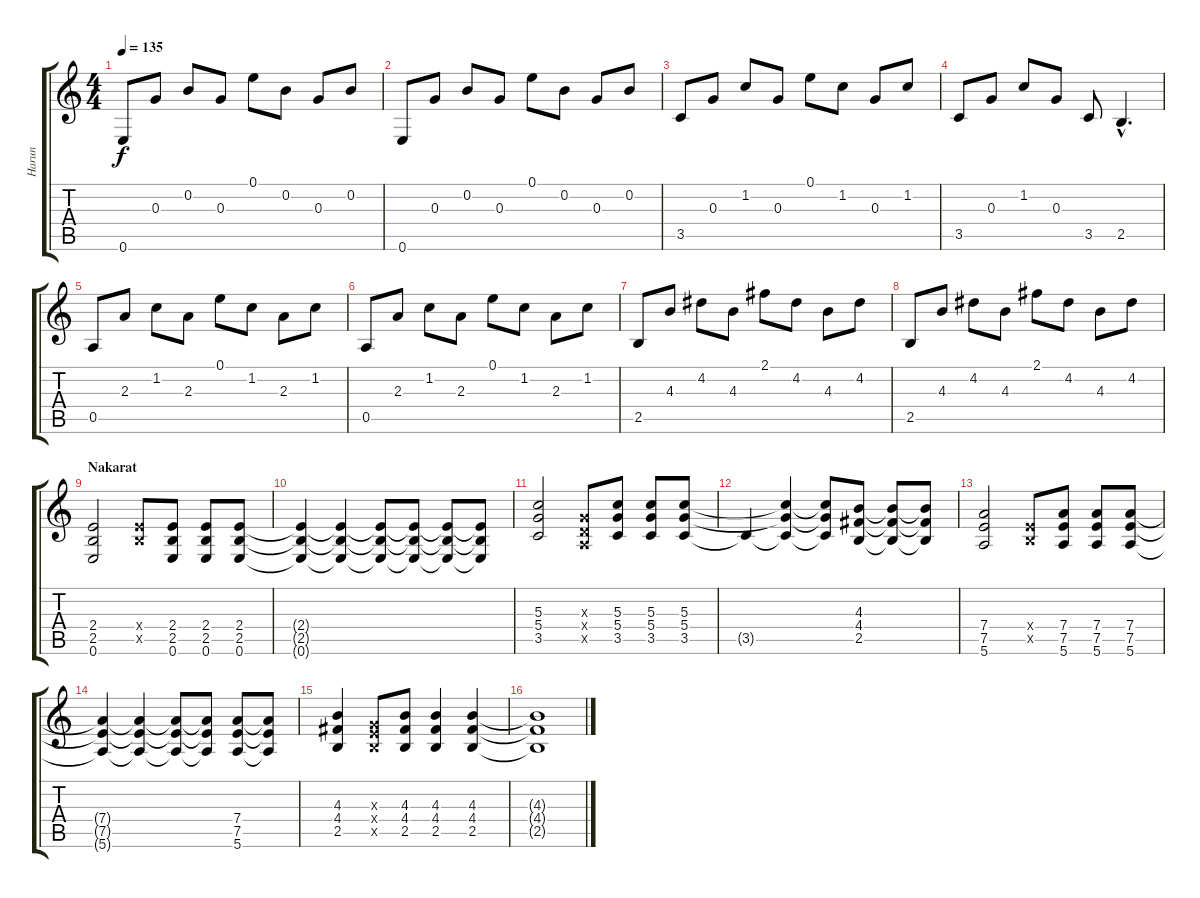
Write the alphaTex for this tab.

\track ("Harun" "Harun") {instrument electricguitarclean}
\staff {score tabs}
\tuning (E4 B3 G3 D3 A2 E2) {hide}
\ts (4 4)
\tempo 135
\clef g2
\ks c
0.6.8{dy f} 0.3.8 0.2.8 0.3.8 0.1.8 0.2.8 0.3.8 0.2.8 |
0.6.8 0.3.8 0.2.8 0.3.8 0.1.8 0.2.8 0.3.8 0.2.8 |
3.5.8 0.3.8 1.2.8 0.3.8 0.1.8 1.2.8 0.3.8 1.2.8 |
3.5.8 0.3.8 1.2.8 0.3.8 3.5.8 2.5{hac}.4{d} |
0.5.8 2.3.8 1.2.8 2.3.8 0.1.8 1.2.8 2.3.8 1.2.8 |
0.5.8 2.3.8 1.2.8 2.3.8 0.1.8 1.2.8 2.3.8 1.2.8 |
2.5.8 4.3.8 4.2.8 4.3.8 2.1.8 4.2.8 4.3.8 4.2.8 |
2.5.8 4.3.8 4.2.8 4.3.8 2.1.8 4.2.8 4.3.8 4.2.8 |
\section ("" "Nakarat")
(2.4 2.5 0.6).2{instrument overdrivenguitar} (2.4{x} 2.5{x}).8 (2.4 2.5 0.6).8 (2.4 2.5 0.6).8 (2.4 2.5 0.6).8 |
(2.4{t} 2.5{t} 0.6{t}).4 (2.4{t} 2.5{t} 0.6{t}).4 (2.4{t} 2.5{t} 0.6{t}).8 (2.4{t} 2.5{t} 0.6{t}).8 (2.4{t} 2.5{t} 0.6{t}).8 (2.4{t} 2.5{t} 0.6{t}).8 |
(5.3 5.4 3.5).2 (0.3{x} 0.4{x} 0.5{x}).8 (5.3 5.4 3.5).8 (5.3 5.4 3.5).8 (5.3 5.4 3.5).8 |
3.5{t}.4 (5.3{t} 5.4{t} 3.5{t}).4 (5.3{t} 5.4{t} 3.5{t}).8 (4.3 4.4 2.5).8 (4.3{t} 4.4{t} 2.5{t}).8 (4.3{t} 4.4{t} 2.5{t}).8 |
(7.4 7.5 5.6).2 (2.4{x} 2.5{x}).8 (7.4 7.5 5.6).8 (7.4 7.5 5.6).8 (7.4 7.5 5.6).8 |
(7.4{t} 7.5{t} 5.6{t}).4 (7.4{t} 7.5{t} 5.6{t}).4 (7.4{t} 7.5{t} 5.6{t}).8 (7.4{t} 7.5{t} 5.6{t}).8 (7.4 7.5 5.6).8 (7.4{t} 7.5{t} 5.6{t}).8 |
(4.3 4.4 2.5).4 (0.3{x} 2.4{x} 2.5{x}).8 (4.3 4.4 2.5).8 (4.3 4.4 2.5).4 (4.3 4.4 2.5).4 |
(4.3{t} 4.4{t} 2.5{t}).1
